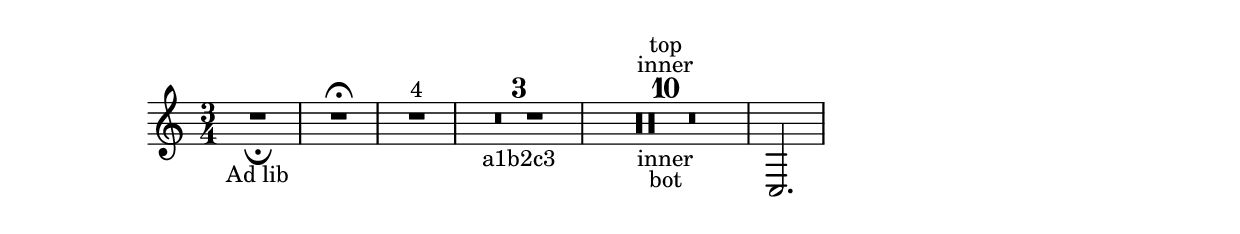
\version "1.7.23"

\header  {
texidoc = "
Texts may be added to the multi measure rests.
"

}

\score { \notes {
  \time 3/4
  \property Score.skipBars = ##t
  R2._\markup { \center << \musicglyph  #"scripts-dfermata" \roman "Ad lib"  >>  }
  R2.^\fermataMarkup
  R2.^"4"
  R2.*3_\markup { \roman "a1b2c3" }
  R2.*10^"inner"^"top"_"inner"_"bot"
  c2.
}}
